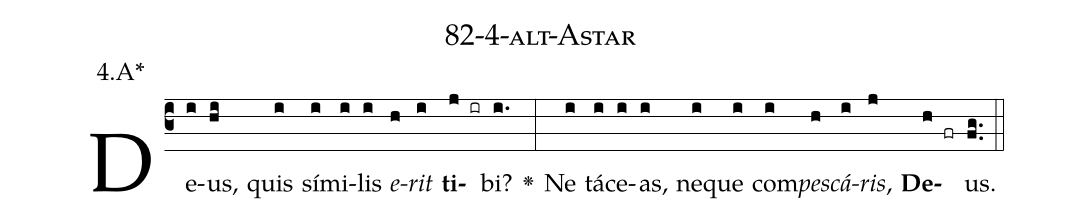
name: 82-4-alt-Astar;
annotation: 4.A*;
%%
(c3)De(i)us,(hi) quis(i) sí(i)mi(i)lis(i) <i>e</i>(h)<i>rit</i>(i) <b>ti</b>(j ir)bi?(i.) <v>\greheightstar</v>(:) Ne(i) tá(i)ce(i)as,(i) ne(i)que(i) com(i)<i>pes</i>(h)<i>cá</i>(i)<i>ris</i>,(j) <b>De</b>(h fr)us.(fg..) (::)


%E(i) u(h) o(i) u(j) a(h) e.(fg..) (::)
